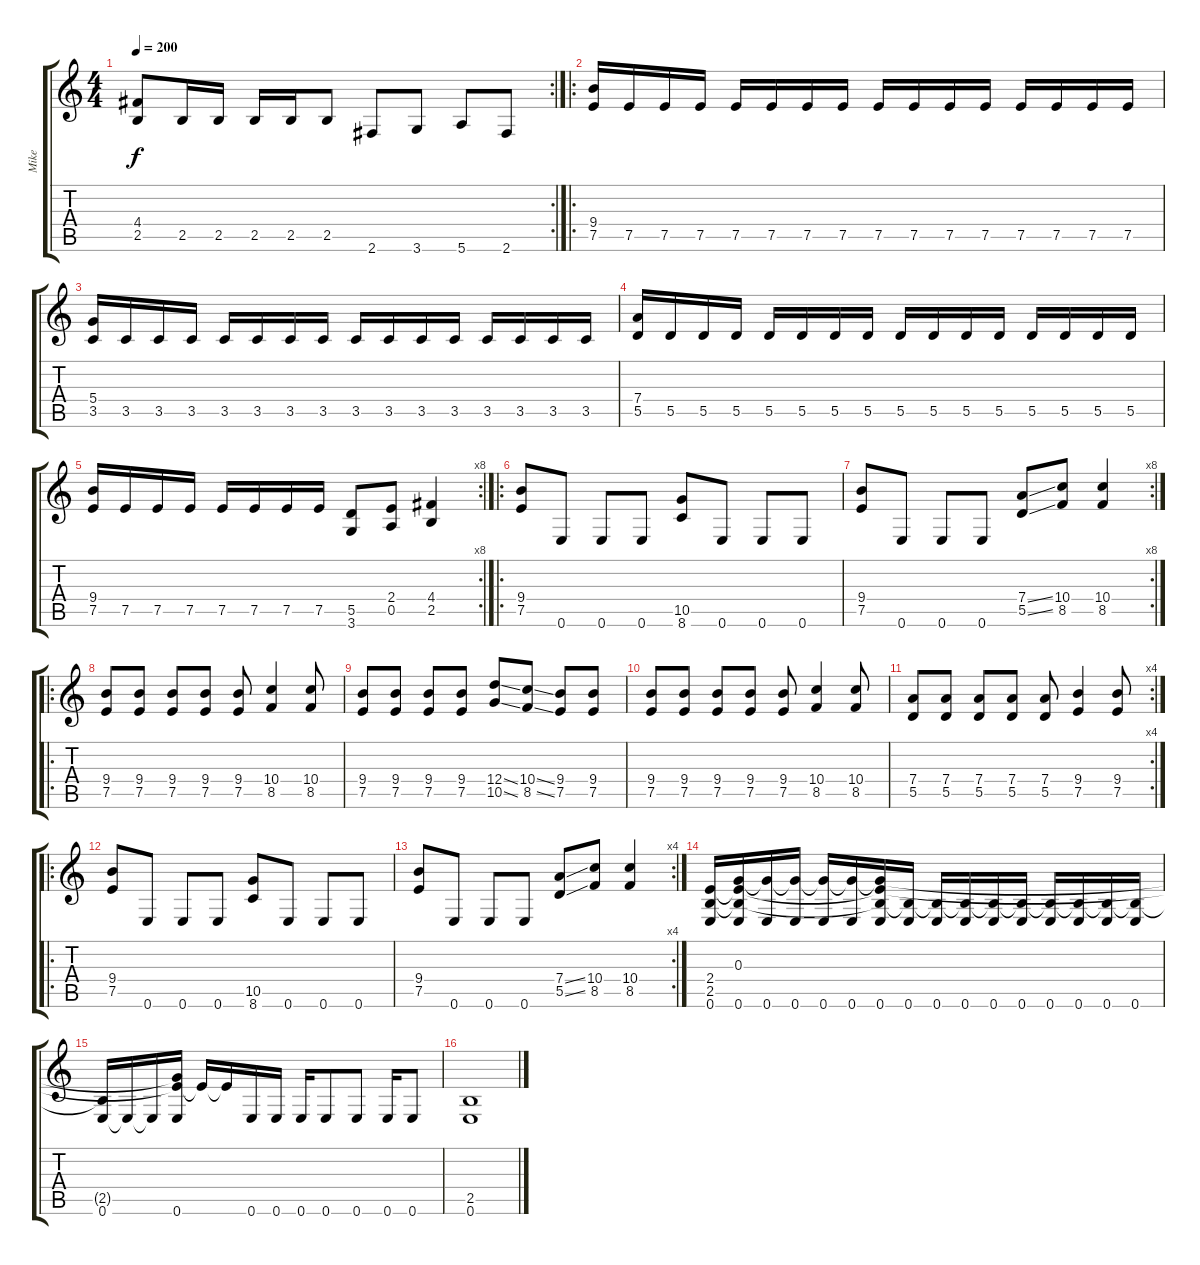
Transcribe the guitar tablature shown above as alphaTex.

\track ("Mike" "Mike") {instrument distortionguitar}
\staff {score tabs}
\tuning (E4 B3 G3 D3 A2 E2) {hide}
\rc 2
\ts (4 4)
\tempo 200
\clef g2
\ks c
(4.4 2.5).8{dy f} 2.5.16 2.5.16 2.5.16 2.5.16 2.5.8 2.6.8 3.6.8 5.6.8 2.6.8 |
\ro
(9.4 7.5).16 7.5.16 7.5.16 7.5.16 7.5.16 7.5.16 7.5.16 7.5.16 7.5.16 7.5.16 7.5.16 7.5.16 7.5.16 7.5.16 7.5.16 7.5.16 |
(5.4 3.5).16 3.5.16 3.5.16 3.5.16 3.5.16 3.5.16 3.5.16 3.5.16 3.5.16 3.5.16 3.5.16 3.5.16 3.5.16 3.5.16 3.5.16 3.5.16 |
(7.4 5.5).16 5.5.16 5.5.16 5.5.16 5.5.16 5.5.16 5.5.16 5.5.16 5.5.16 5.5.16 5.5.16 5.5.16 5.5.16 5.5.16 5.5.16 5.5.16 |
\rc 8
(9.4 7.5).16 7.5.16 7.5.16 7.5.16 7.5.16 7.5.16 7.5.16 7.5.16 (5.5 3.6).8 (2.4 0.5).8 (4.4 2.5).4 |
\ro
(9.4 7.5).8 0.6.8 0.6.8 0.6.8 (10.5 8.6).8 0.6.8 0.6.8 0.6.8 |
\rc 8
(9.4 7.5).8 0.6.8 0.6.8 0.6.8 (7.4{ss} 5.5{ss}).8 (10.4 8.5).8 (10.4 8.5).4 |
\ro
(9.4 7.5).8 (9.4 7.5).8 (9.4 7.5).8 (9.4 7.5).8 (9.4 7.5).8 (10.4 8.5).4 (10.4 8.5).8 |
(9.4 7.5).8 (9.4 7.5).8 (9.4 7.5).8 (9.4 7.5).8 (12.4{ss} 10.5{ss}).8 (10.4{ss} 8.5{ss}).8 (9.4 7.5).8 (9.4 7.5).8 |
(9.4 7.5).8 (9.4 7.5).8 (9.4 7.5).8 (9.4 7.5).8 (9.4 7.5).8 (10.4 8.5).4 (10.4 8.5).8 |
\rc 4
(7.4 5.5).8 (7.4 5.5).8 (7.4 5.5).8 (7.4 5.5).8 (7.4 5.5).8 (9.4 7.5).4 (9.4 7.5).8 |
\ro
(9.4 7.5).8 0.6.8 0.6.8 0.6.8 (10.5 8.6).8 0.6.8 0.6.8 0.6.8 |
\rc 4
(9.4 7.5).8 0.6.8 0.6.8 0.6.8 (7.4{ss} 5.5{ss}).8 (10.4 8.5).8 (10.4 8.5).4 |
(2.4 2.5 0.6).16 (0.3 2.4{t} 2.5{t} 0.6).16 (0.3{t} 0.6).16 (0.3{t} 0.6).16 (0.3{t} 0.6).16 (0.3{t} 0.6).16 (0.3{t} 2.4{t} 2.5{t} 0.6).16 (2.5{t} 0.6).16 (2.5{t} 0.6).16 (2.5{t} 0.6).16 (2.5{t} 0.6).16 (2.5{t} 0.6).16 (2.5{t} 0.6).16 (2.5{t} 0.6).16 (2.5{t} 0.6).16 (2.5{t} 0.6).16 |
(2.5{t} 0.6).16 0.6{t}.16 0.6{t}.16 (0.3{t} 2.4{t} 0.6).16 2.4{t}.16 2.4{t}.16 0.6.16 0.6.16 0.6.16 0.6.8 0.6.8 0.6.16 0.6.8 |
(2.5 0.6).1
